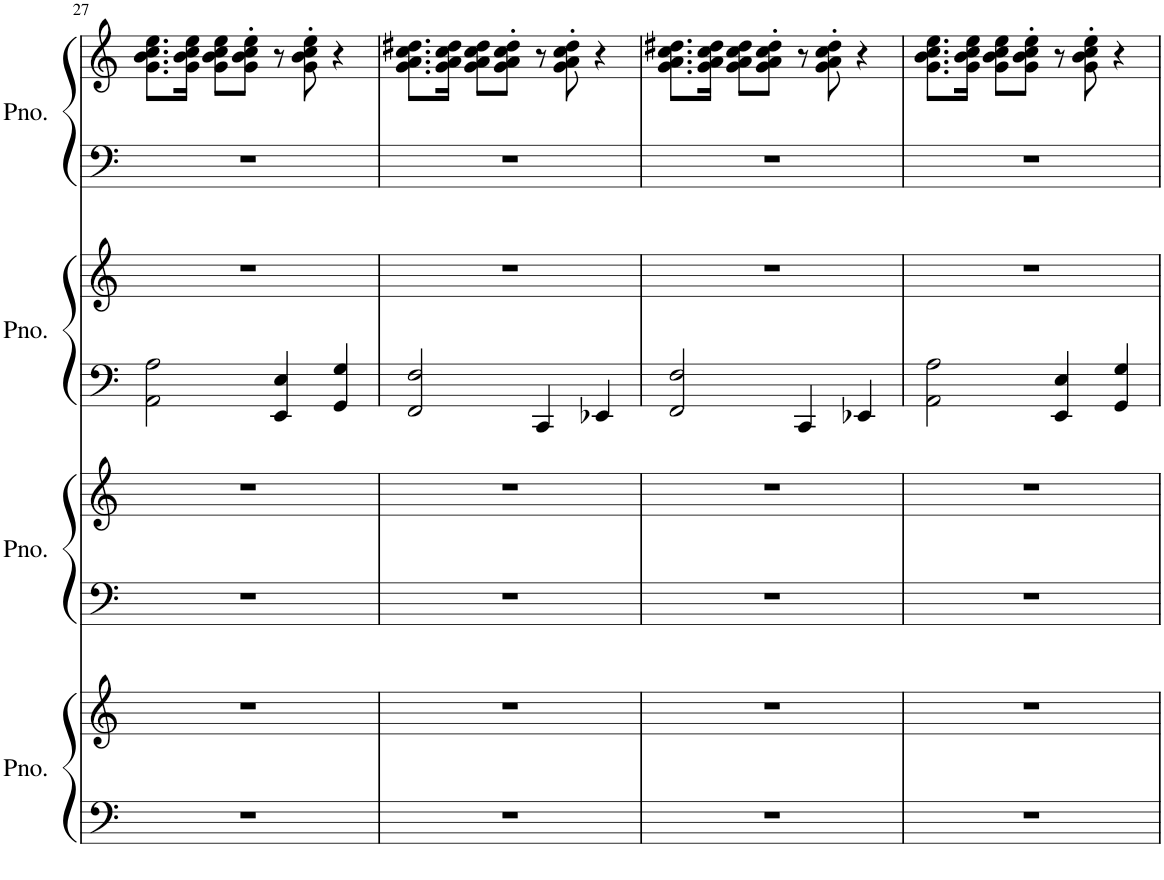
**kern	**kern	**kern	**kern	**kern	**kern	**kern	**kern
*part4	*part4	*part3	*part3	*part2	*part2	*part1	*part1
*staff8	*staff7	*staff6	*staff5	*staff4	*staff3	*staff2	*staff1
*I"Piano	*	*I"Piano	*	*I"Piano	*	*I"Piano	*
*I'Pno.	*	*I'Pno.	*	*I'Pno.	*	*I'Pno.	*
!!LO:PB:g=z
*clefF4	*clefG2	*clefF4	*clefG2	*clefF4	*clefG2	*clefF4	*clefG2
*k[]	*k[]	*k[]	*k[]	*k[]	*k[]	*k[]	*k[]
*M4/4	*M4/4	*M4/4	*M4/4	*M4/4	*M4/4	*M4/4	*M4/4
=27	=27	=27	=27	=27	=27	=27	=27
1r	1r	1r	1r	2AA\ 2A\	1r	1r	8.g\ 8.b\ 8.cc\ 8.ee\L
.	.	.	.	.	.	.	16g\ 16b\ 16cc\ 16ee\Jk
.	.	.	.	.	.	.	8g\ 8b\ 8cc\ 8ee\L
.	.	.	.	.	.	.	8g\' 8b\' 8cc\' 8ee\'J
.	.	.	.	4EE/ 4E/	.	.	8r
.	.	.	.	.	.	.	8g\' 8b\' 8cc\' 8ee\'
.	.	.	.	4GG/ 4G/	.	.	4r
=28	=28	=28	=28	=28	=28	=28	=28
1r	1r	1r	1r	2FF/ 2F/	1r	1r	8.g\ 8.a\ 8.cc\ 8.dd#X\L
.	.	.	.	.	.	.	16g\ 16a\ 16cc\ 16dd#\Jk
.	.	.	.	.	.	.	8g\ 8a\ 8cc\ 8dd#\L
.	.	.	.	.	.	.	8g\' 8a\' 8cc\' 8dd#\'J
.	.	.	.	4CC/	.	.	8r
.	.	.	.	.	.	.	8g\' 8a\' 8cc\' 8dd#\'
.	.	.	.	4EE-X/	.	.	4r
=29	=29	=29	=29	=29	=29	=29	=29
1r	1r	1r	1r	2FF/ 2F/	1r	1r	8.g\ 8.a\ 8.cc\ 8.dd#X\L
.	.	.	.	.	.	.	16g\ 16a\ 16cc\ 16dd#\Jk
.	.	.	.	.	.	.	8g\ 8a\ 8cc\ 8dd#\L
.	.	.	.	.	.	.	8g\' 8a\' 8cc\' 8dd#\'J
.	.	.	.	4CC/	.	.	8r
.	.	.	.	.	.	.	8g\' 8a\' 8cc\' 8dd#\'
.	.	.	.	4EE-X/	.	.	4r
=30	=30	=30	=30	=30	=30	=30	=30
1r	1r	1r	1r	2AA\ 2A\	1r	1r	8.g\ 8.b\ 8.cc\ 8.ee\L
.	.	.	.	.	.	.	16g\ 16b\ 16cc\ 16ee\Jk
.	.	.	.	.	.	.	8g\ 8b\ 8cc\ 8ee\L
.	.	.	.	.	.	.	8g\' 8b\' 8cc\' 8ee\'J
.	.	.	.	4EE/ 4E/	.	.	8r
.	.	.	.	.	.	.	8g\' 8b\' 8cc\' 8ee\'
.	.	.	.	4GG/ 4G/	.	.	4r
=	=	=	=	=	=	=	=
*-	*-	*-	*-	*-	*-	*-	*-
